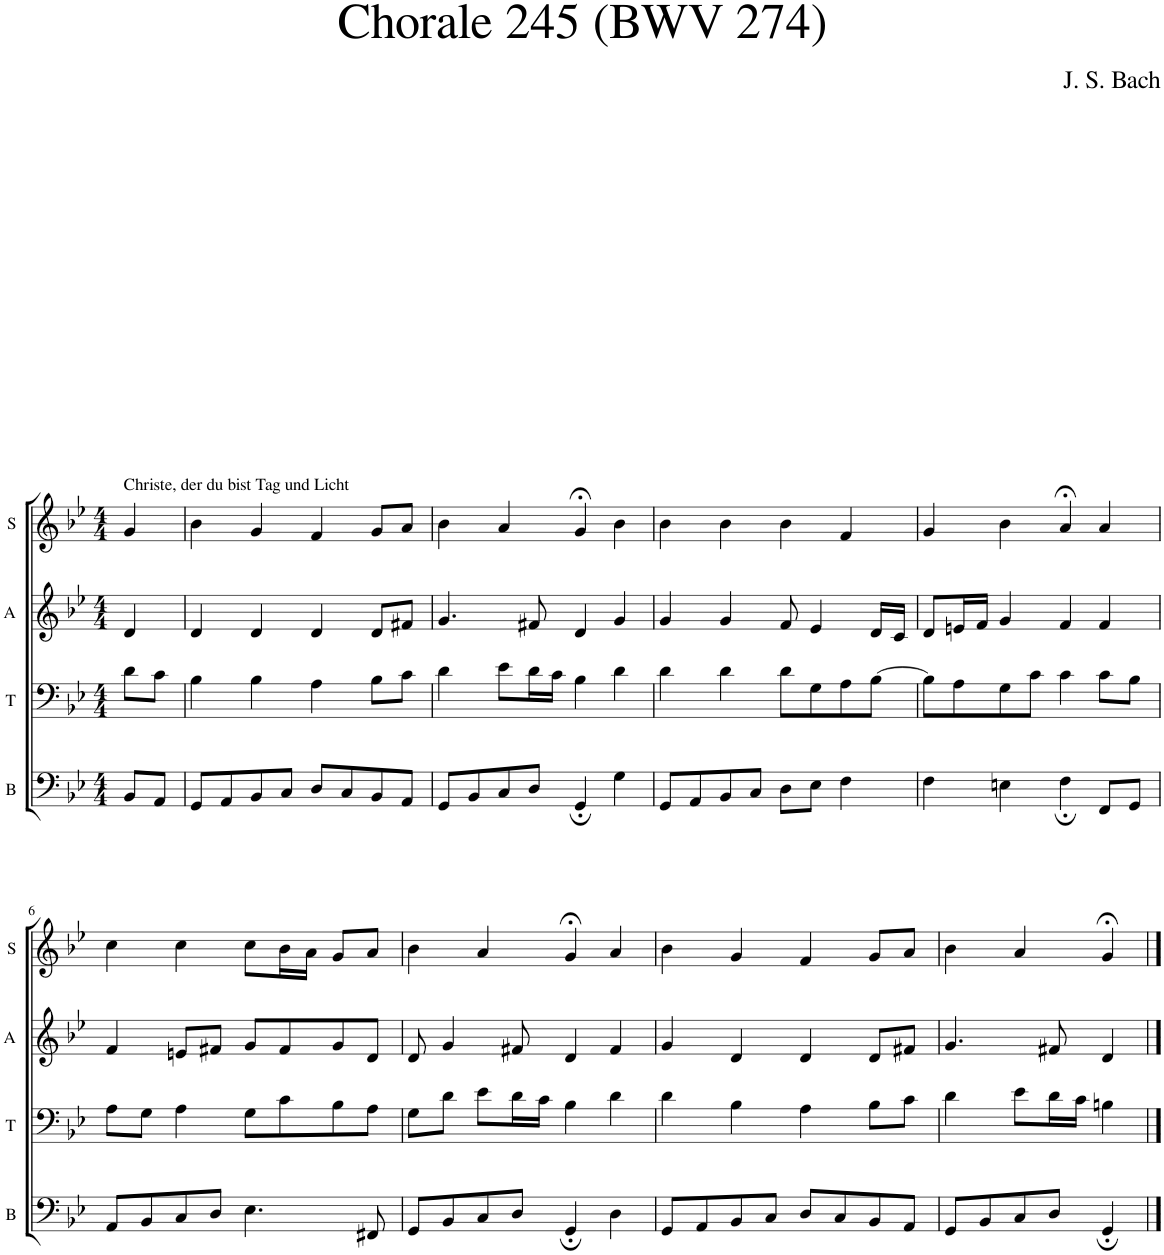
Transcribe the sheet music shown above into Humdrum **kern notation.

**kern	**kern	**kern	**kern
*part4	*part3	*part2	*part1
*staff4	*staff3	*staff2	*staff1
*I"B	*I"T	*I"A	*I"S
*I'B	*I'T	*I'A	*I'S
*clefF4	*clefF4	*clefG2	*clefG2
*k[b-e-]	*k[b-e-]	*k[b-e-]	*k[b-e-]
*M4/4	*M4/4	*M4/4	*M4/4
=1	=1	=1	=1
!	!	!	!LO:TX:a:t=Christe, der du bist Tag und Licht
8BB-/L	8d\L	4d/	4g/
8AA/J	8c\J	.	.
=2	=2	=2	=2
8GG/L	4B-\	4d/	4b-\
8AA/	.	.	.
8BB-/	4B-\	4d/	4g/
8C/J	.	.	.
8D/L	4A\	4d/	4f/
8C/	.	.	.
8BB-/	8B-\L	8d/L	8g/L
8AA/J	8c\J	8f#X/J	8a/J
=3	=3	=3	=3
8GG/L	4d\	4.g/	4b-\
8BB-/	.	.	.
8C/	8e-\L	.	4a/
8D/J	16d\L	8f#X/	.
.	16c\JJ	.	.
4GG;/	4B-\	4d/	4g;</
4G\	4d\	4g/	4b-\
=4	=4	=4	=4
8GG/L	4d\	4g/	4b-\
8AA/	.	.	.
8BB-/	4d\	4g/	4b-\
8C/J	.	.	.
8D\L	8d\L	8f/	4b-\
8E-\J	8G\	4e-/	.
4F\	8A\	.	4f/
.	[8B-\J	16d/LL	.
.	.	16c/JJ	.
=5	=5	=5	=5
4F\	8B-\L]	8d/L	4g/
.	8A\	16en/L	.
.	.	16f/JJ	.
4En\	8G\	4g/	4b-\
.	8c\J	.	.
4F;\	4c\	4f/	4a;</
8FF/L	8c\L	4f/	4a/
8GG/J	8B-\J	.	.
!!LO:LB:g=z
=6	=6	=6	=6
8AA/L	8A\L	4f/	4cc\
8BB-/	8G\J	.	.
8C/	4A\	8en/L	4cc\
8D/J	.	8f#X/J	.
4.E-\	8G\L	8g/L	8cc\L
.	8c\	8f#/	16b-\L
.	.	.	16a\JJ
.	8B-\	8g/	8g/L
8FF#X/	8A\J	8d/J	8a/J
=7	=7	=7	=7
8GG/L	8G\L	8d/	4b-\
8BB-/	8d\J	4g/	.
8C/	8e-\L	.	4a/
8D/J	16d\L	8f#X/	.
.	16c\JJ	.	.
4GG;/	4B-\	4d/	4g;</
4D\	4d\	4f#/	4a/
=8	=8	=8	=8
8GG/L	4d\	4g/	4b-\
8AA/	.	.	.
8BB-/	4B-\	4d/	4g/
8C/J	.	.	.
8D/L	4A\	4d/	4f/
8C/	.	.	.
8BB-/	8B-\L	8d/L	8g/L
8AA/J	8c\J	8f#X/J	8a/J
=9	=9	=9	=9
8GG/L	4d\	4.g/	4b-\
8BB-/	.	.	.
8C/	8e-\L	.	4a/
8D/J	16d\L	8f#X/	.
.	16c\JJ	.	.
4GG;/	4Bn\	4d/	4g;</
==	==	==	==
*-	*-	*-	*-
